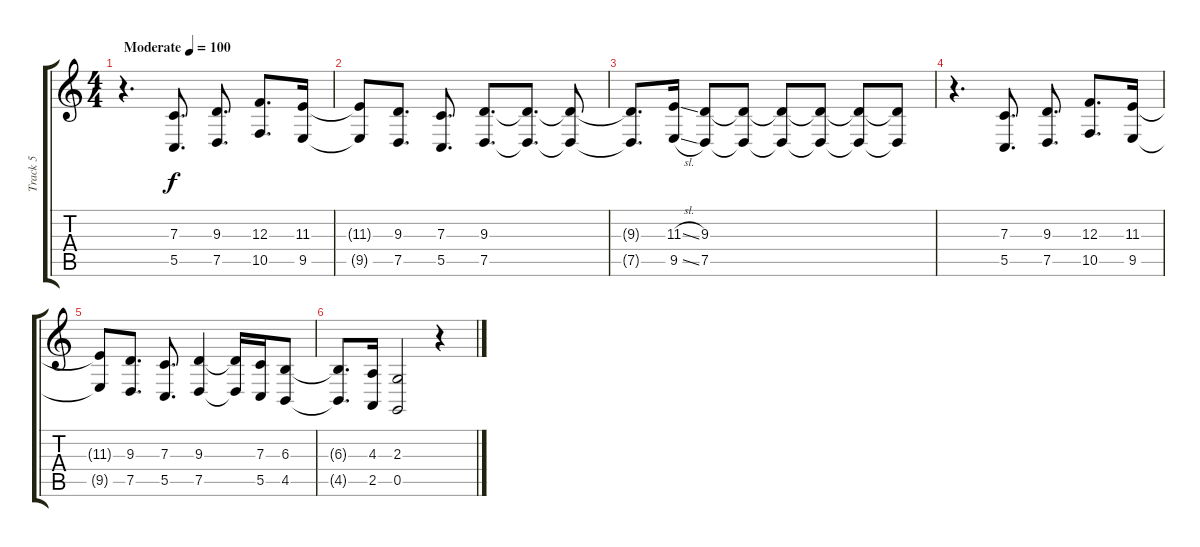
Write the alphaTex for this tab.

\track ("Track 5" "Track 5") {instrument choiraahs}
\staff {score tabs}
\tuning (D4 A3 F3 C3 G2 C2) {hide}
\ts (4 4)
\tempo (100 "Moderate")
\clef g2
\ks c
r.4{d dy f instrument choiraahs} (7.3 5.5).8{d} (9.3 7.5).8{d} (12.3 10.5).8{d} (11.3 9.5).16 |
(11.3{t} 9.5{t}).8 (9.3 7.5).8{d} (7.3 5.5).8{d} (9.3 7.5).8{d} (9.3{t} 7.5{t}).8{d} (9.3{t} 7.5{t}).8 |
(9.3{t} 7.5{t}).8{d} (11.3{sl} 9.5{sl}).16 (9.3 7.5).8 (9.3{t} 7.5{t}).8 (9.3{t} 7.5{t}).8 (9.3{t} 7.5{t}).8 (9.3{t} 7.5{t}).8 (9.3{t} 7.5{t}).8 |
r.4{d} (7.3 5.5).8{d} (9.3 7.5).8{d} (12.3 10.5).8{d} (11.3 9.5).16 |
(11.3{t} 9.5{t}).8 (9.3 7.5).8{d} (7.3 5.5).8{d} (9.3 7.5).4 (9.3{t} 7.5{t}).16 (7.3 5.5).16 (6.3 4.5).8 |
(6.3{t} 4.5{t}).8{d} (4.3 2.5).16 (2.3 0.5).2 r.4
